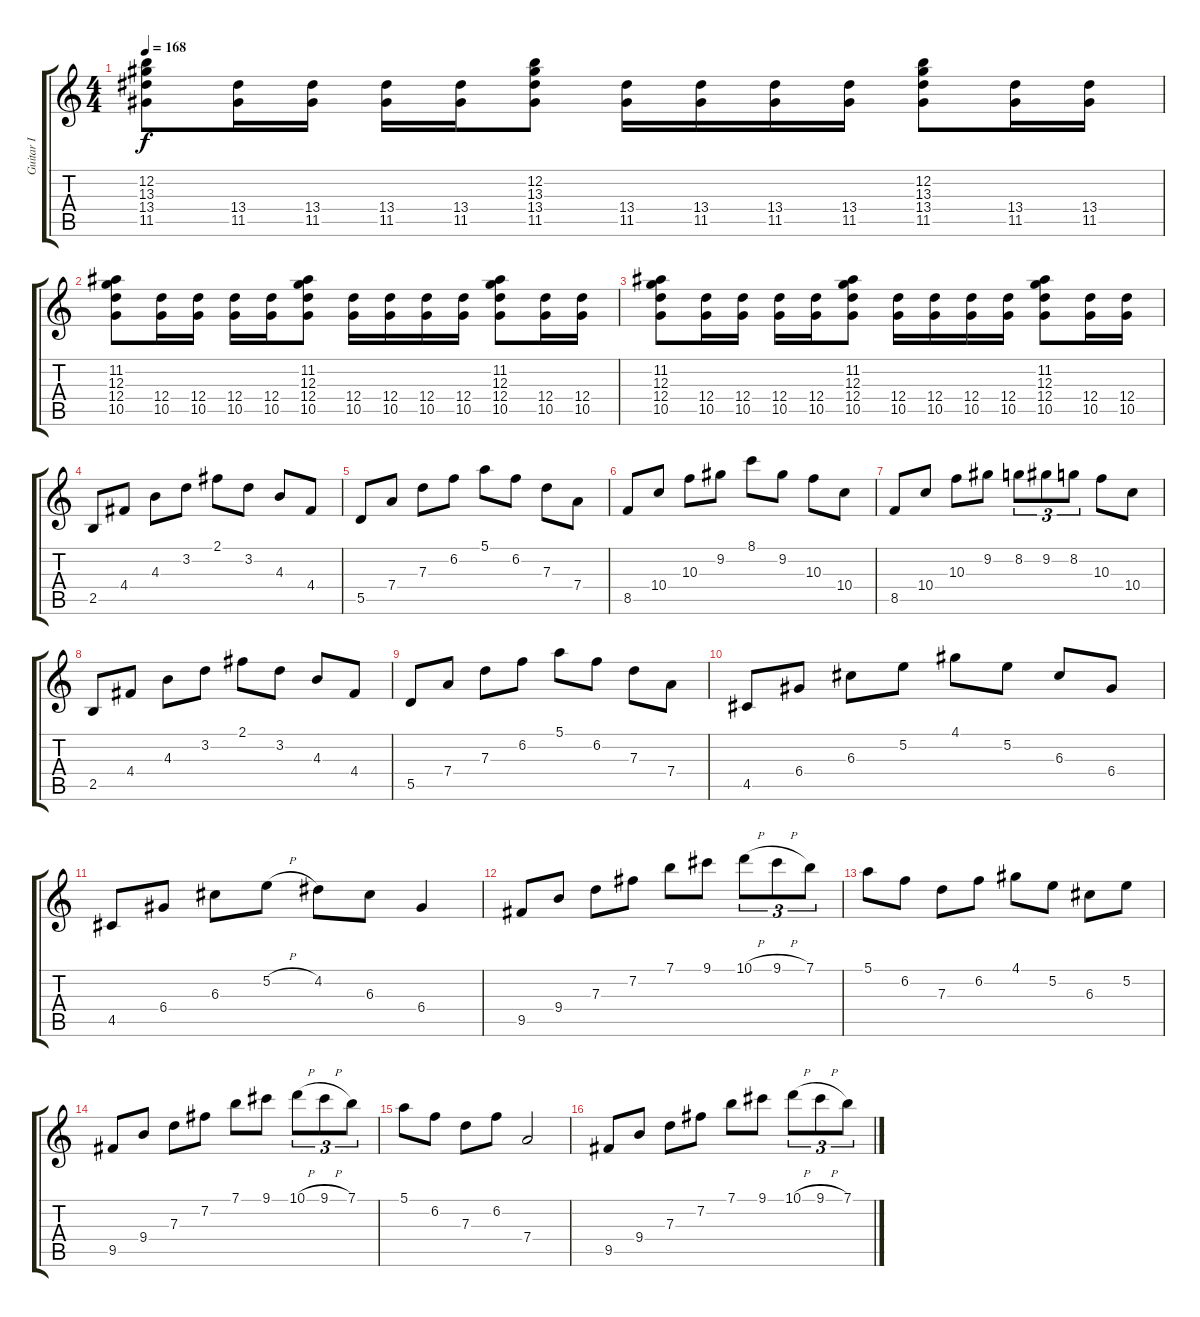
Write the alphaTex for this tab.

\track ("Guitar I" "Guitar I") {instrument distortionguitar}
\staff {score tabs}
\tuning (E4 B3 G3 D3 A2 E2) {hide}
\ts (4 4)
\tempo 168
\clef g2
\ks c
(12.2 13.3 13.4 11.5).8{dy f} (13.4 11.5).16 (13.4 11.5).16 (13.4 11.5).16 (13.4 11.5).16 (12.2 13.3 13.4 11.5).8 (13.4 11.5).16 (13.4 11.5).16 (13.4 11.5).16 (13.4 11.5).16 (12.2 13.3 13.4 11.5).8 (13.4 11.5).16 (13.4 11.5).16 |
(11.2 12.3 12.4 10.5).8 (12.4 10.5).16 (12.4 10.5).16 (12.4 10.5).16 (12.4 10.5).16 (11.2 12.3 12.4 10.5).8 (12.4 10.5).16 (12.4 10.5).16 (12.4 10.5).16 (12.4 10.5).16 (11.2 12.3 12.4 10.5).8 (12.4 10.5).16 (12.4 10.5).16 |
(11.2 12.3 12.4 10.5).8 (12.4 10.5).16 (12.4 10.5).16 (12.4 10.5).16 (12.4 10.5).16 (11.2 12.3 12.4 10.5).8 (12.4 10.5).16 (12.4 10.5).16 (12.4 10.5).16 (12.4 10.5).16 (11.2 12.3 12.4 10.5).8 (12.4 10.5).16 (12.4 10.5).16 |
2.5.8 4.4.8 4.3.8 3.2.8 2.1.8 3.2.8 4.3.8 4.4.8 |
5.5.8 7.4.8 7.3.8 6.2.8 5.1.8 6.2.8 7.3.8 7.4.8 |
8.5.8 10.4.8 10.3.8 9.2.8 8.1.8 9.2.8 10.3.8 10.4.8 |
8.5.8 10.4.8 10.3.8 9.2.8 8.2.8{tu (3 2)} 9.2.8{tu (3 2)} 8.2.8{tu (3 2)} 10.3.8 10.4.8 |
2.5.8 4.4.8 4.3.8 3.2.8 2.1.8 3.2.8 4.3.8 4.4.8 |
5.5.8 7.4.8 7.3.8 6.2.8 5.1.8 6.2.8 7.3.8 7.4.8 |
4.5.8 6.4.8 6.3.8 5.2.8 4.1.8 5.2.8 6.3.8 6.4.8 |
4.5.8 6.4.8 6.3.8 5.2{h}.8 4.2.8 6.3.8 6.4.4 |
9.5.8 9.4.8 7.3.8 7.2.8 7.1.8 9.1.8 10.1{h}.8{tu (3 2)} 9.1{h}.8{tu (3 2)} 7.1.8{tu (3 2)} |
5.1.8 6.2.8 7.3.8 6.2.8 4.1.8 5.2.8 6.3.8 5.2.8 |
9.5.8 9.4.8 7.3.8 7.2.8 7.1.8 9.1.8 10.1{h}.8{tu (3 2)} 9.1{h}.8{tu (3 2)} 7.1.8{tu (3 2)} |
5.1.8 6.2.8 7.3.8 6.2.8 7.4.2 |
9.5.8 9.4.8 7.3.8 7.2.8 7.1.8 9.1.8 10.1{h}.8{tu (3 2)} 9.1{h}.8{tu (3 2)} 7.1.8{tu (3 2)}
